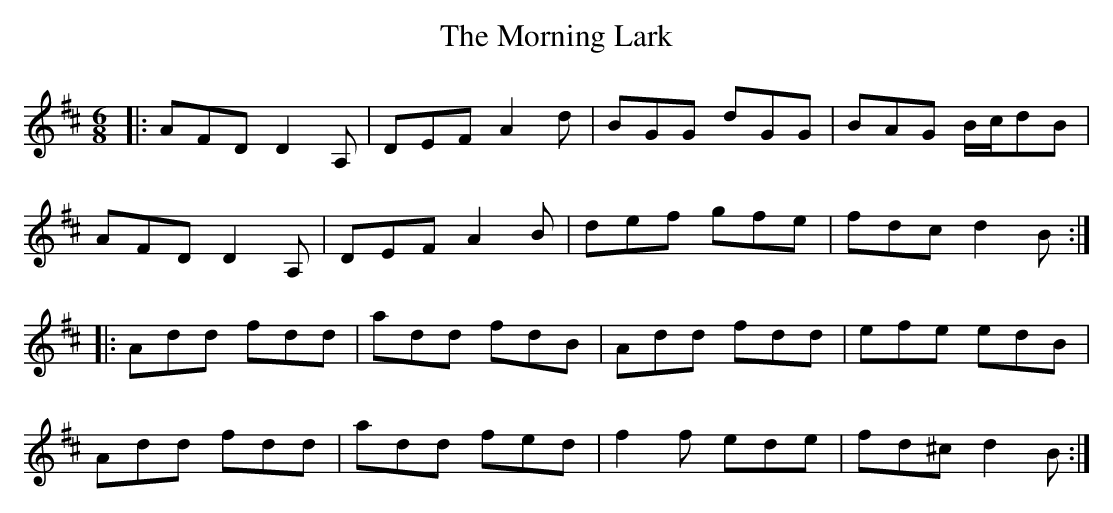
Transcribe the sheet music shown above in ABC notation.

X:1
T: The Morning Lark
M: 6/8
L: 1/8
K: Dmaj
|:AFD D2A,|DEF A2d|BGG dGG|BAG B/c/dB|
AFD D2A,|DEF A2B|def gfe|fdc d2B:|
|:Add fdd|add fdB|Add fdd|efe edB|
Add fdd|add fed|f2f ede|fd^c d2B:|
